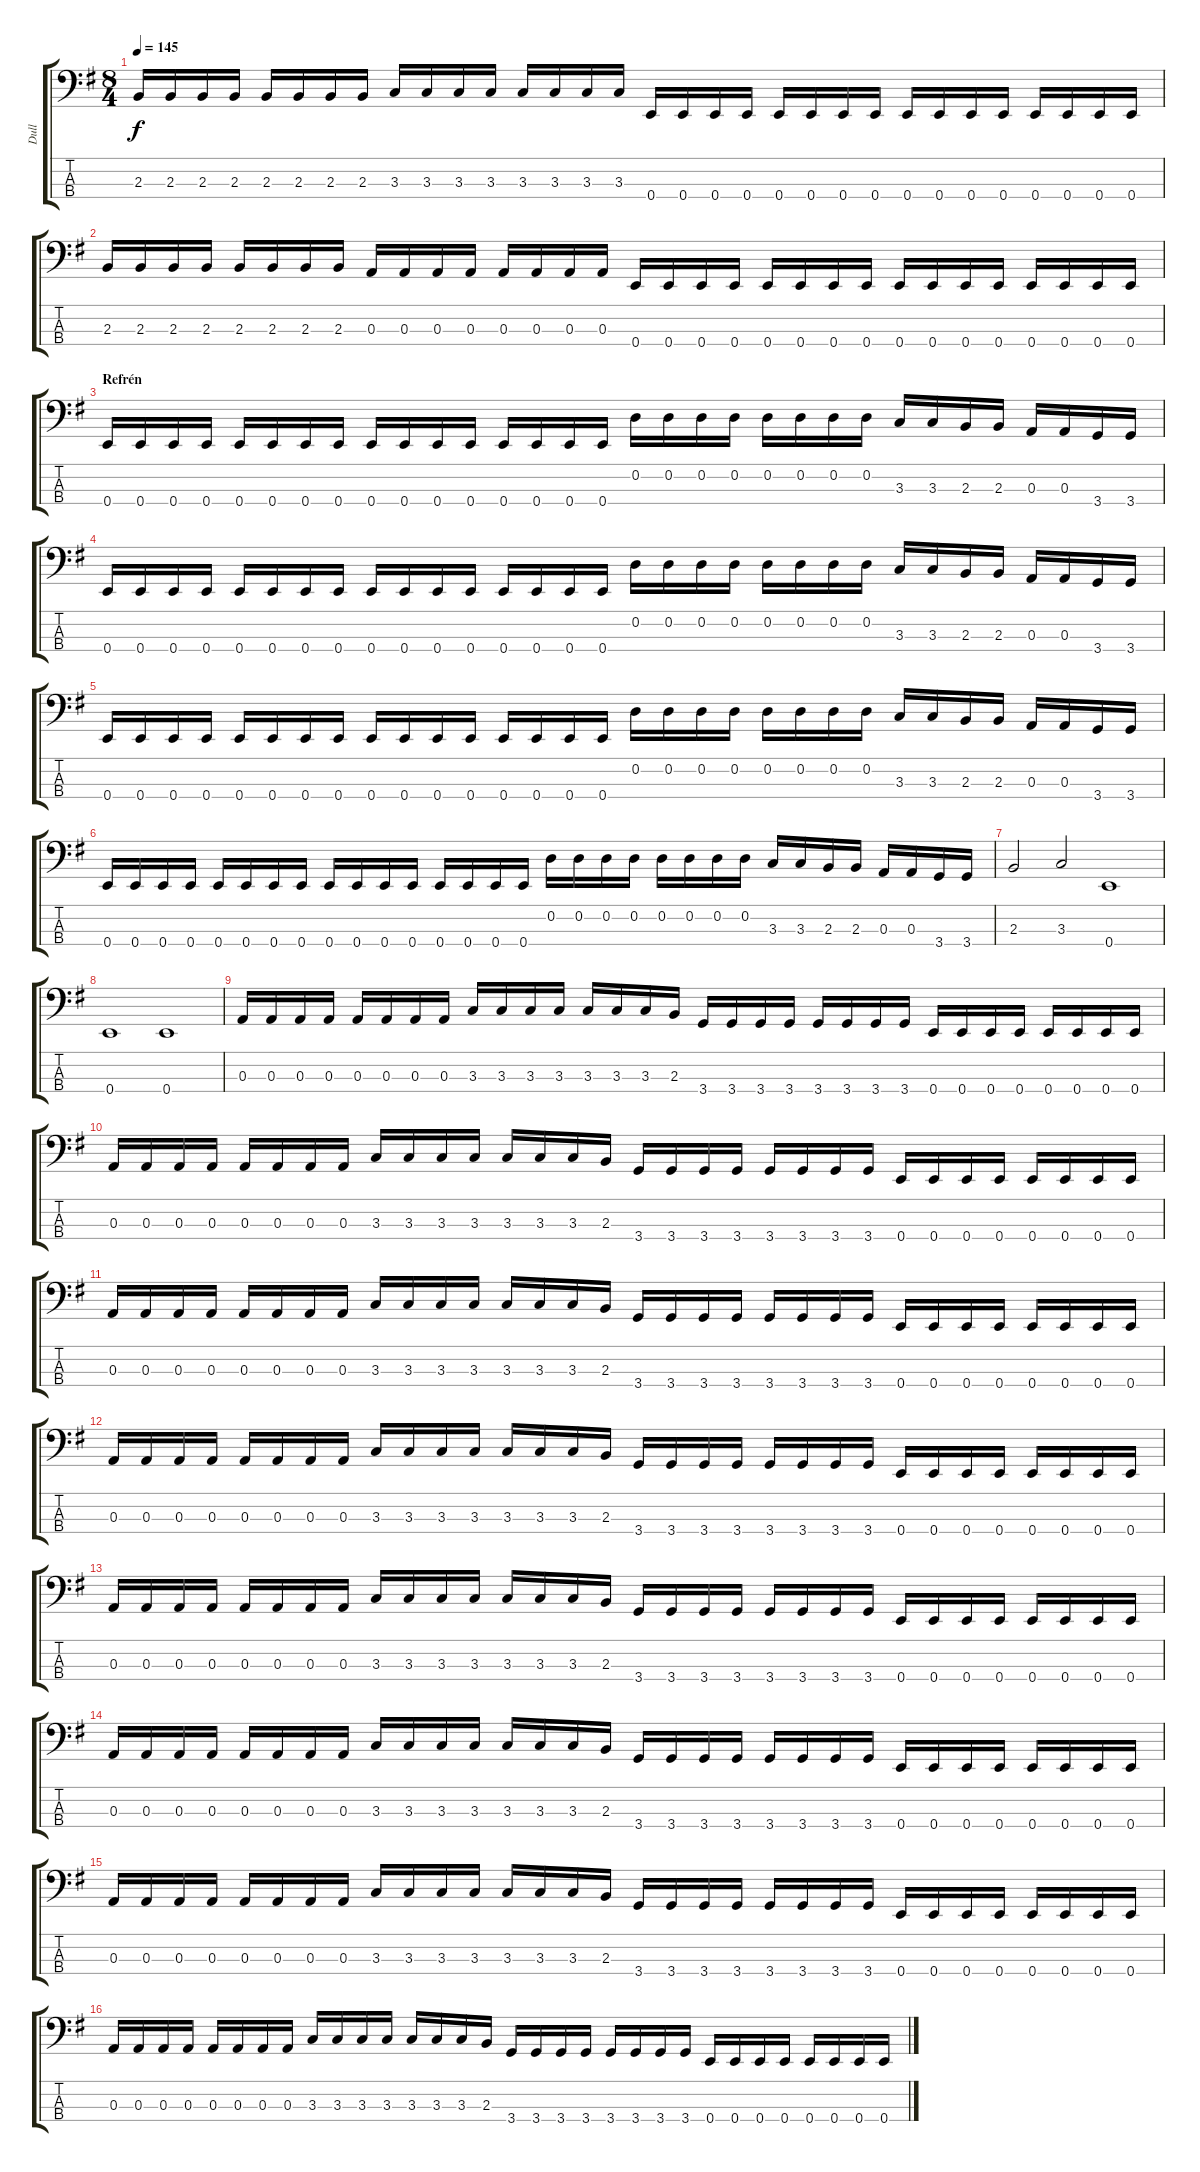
\track ("Dull" "Dull") {instrument electricbassfinger}
\staff {score tabs}
\tuning (G2 D2 A1 E1) {hide}
\ts (8 4)
\tempo 145
\clef f4
\ks eminor
2.3.16{dy f} 2.3.16 2.3.16 2.3.16 2.3.16 2.3.16 2.3.16 2.3.16 3.3.16 3.3.16 3.3.16 3.3.16 3.3.16 3.3.16 3.3.16 3.3.16 0.4.16 0.4.16 0.4.16 0.4.16 0.4.16 0.4.16 0.4.16 0.4.16 0.4.16 0.4.16 0.4.16 0.4.16 0.4.16 0.4.16 0.4.16 0.4.16 |
2.3.16 2.3.16 2.3.16 2.3.16 2.3.16 2.3.16 2.3.16 2.3.16 0.3.16 0.3.16 0.3.16 0.3.16 0.3.16 0.3.16 0.3.16 0.3.16 0.4.16 0.4.16 0.4.16 0.4.16 0.4.16 0.4.16 0.4.16 0.4.16 0.4.16 0.4.16 0.4.16 0.4.16 0.4.16 0.4.16 0.4.16 0.4.16 |
\section ("" "Refrén")
0.4.16 0.4.16 0.4.16 0.4.16 0.4.16 0.4.16 0.4.16 0.4.16 0.4.16 0.4.16 0.4.16 0.4.16 0.4.16 0.4.16 0.4.16 0.4.16 0.2.16 0.2.16 0.2.16 0.2.16 0.2.16 0.2.16 0.2.16 0.2.16 3.3.16 3.3.16 2.3.16 2.3.16 0.3.16 0.3.16 3.4.16 3.4.16 |
0.4.16 0.4.16 0.4.16 0.4.16 0.4.16 0.4.16 0.4.16 0.4.16 0.4.16 0.4.16 0.4.16 0.4.16 0.4.16 0.4.16 0.4.16 0.4.16 0.2.16 0.2.16 0.2.16 0.2.16 0.2.16 0.2.16 0.2.16 0.2.16 3.3.16 3.3.16 2.3.16 2.3.16 0.3.16 0.3.16 3.4.16 3.4.16 |
0.4.16 0.4.16 0.4.16 0.4.16 0.4.16 0.4.16 0.4.16 0.4.16 0.4.16 0.4.16 0.4.16 0.4.16 0.4.16 0.4.16 0.4.16 0.4.16 0.2.16 0.2.16 0.2.16 0.2.16 0.2.16 0.2.16 0.2.16 0.2.16 3.3.16 3.3.16 2.3.16 2.3.16 0.3.16 0.3.16 3.4.16 3.4.16 |
0.4.16 0.4.16 0.4.16 0.4.16 0.4.16 0.4.16 0.4.16 0.4.16 0.4.16 0.4.16 0.4.16 0.4.16 0.4.16 0.4.16 0.4.16 0.4.16 0.2.16 0.2.16 0.2.16 0.2.16 0.2.16 0.2.16 0.2.16 0.2.16 3.3.16 3.3.16 2.3.16 2.3.16 0.3.16 0.3.16 3.4.16 3.4.16 |
2.3.2 3.3.2 0.4.1 |
0.4.1 0.4.1 |
0.3.16 0.3.16 0.3.16 0.3.16 0.3.16 0.3.16 0.3.16 0.3.16 3.3.16 3.3.16 3.3.16 3.3.16 3.3.16 3.3.16 3.3.16 2.3.16 3.4.16 3.4.16 3.4.16 3.4.16 3.4.16 3.4.16 3.4.16 3.4.16 0.4.16 0.4.16 0.4.16 0.4.16 0.4.16 0.4.16 0.4.16 0.4.16 |
0.3.16 0.3.16 0.3.16 0.3.16 0.3.16 0.3.16 0.3.16 0.3.16 3.3.16 3.3.16 3.3.16 3.3.16 3.3.16 3.3.16 3.3.16 2.3.16 3.4.16 3.4.16 3.4.16 3.4.16 3.4.16 3.4.16 3.4.16 3.4.16 0.4.16 0.4.16 0.4.16 0.4.16 0.4.16 0.4.16 0.4.16 0.4.16 |
0.3.16 0.3.16 0.3.16 0.3.16 0.3.16 0.3.16 0.3.16 0.3.16 3.3.16 3.3.16 3.3.16 3.3.16 3.3.16 3.3.16 3.3.16 2.3.16 3.4.16 3.4.16 3.4.16 3.4.16 3.4.16 3.4.16 3.4.16 3.4.16 0.4.16 0.4.16 0.4.16 0.4.16 0.4.16 0.4.16 0.4.16 0.4.16 |
0.3.16 0.3.16 0.3.16 0.3.16 0.3.16 0.3.16 0.3.16 0.3.16 3.3.16 3.3.16 3.3.16 3.3.16 3.3.16 3.3.16 3.3.16 2.3.16 3.4.16 3.4.16 3.4.16 3.4.16 3.4.16 3.4.16 3.4.16 3.4.16 0.4.16 0.4.16 0.4.16 0.4.16 0.4.16 0.4.16 0.4.16 0.4.16 |
0.3.16 0.3.16 0.3.16 0.3.16 0.3.16 0.3.16 0.3.16 0.3.16 3.3.16 3.3.16 3.3.16 3.3.16 3.3.16 3.3.16 3.3.16 2.3.16 3.4.16 3.4.16 3.4.16 3.4.16 3.4.16 3.4.16 3.4.16 3.4.16 0.4.16 0.4.16 0.4.16 0.4.16 0.4.16 0.4.16 0.4.16 0.4.16 |
0.3.16 0.3.16 0.3.16 0.3.16 0.3.16 0.3.16 0.3.16 0.3.16 3.3.16 3.3.16 3.3.16 3.3.16 3.3.16 3.3.16 3.3.16 2.3.16 3.4.16 3.4.16 3.4.16 3.4.16 3.4.16 3.4.16 3.4.16 3.4.16 0.4.16 0.4.16 0.4.16 0.4.16 0.4.16 0.4.16 0.4.16 0.4.16 |
0.3.16 0.3.16 0.3.16 0.3.16 0.3.16 0.3.16 0.3.16 0.3.16 3.3.16 3.3.16 3.3.16 3.3.16 3.3.16 3.3.16 3.3.16 2.3.16 3.4.16 3.4.16 3.4.16 3.4.16 3.4.16 3.4.16 3.4.16 3.4.16 0.4.16 0.4.16 0.4.16 0.4.16 0.4.16 0.4.16 0.4.16 0.4.16 |
0.3.16 0.3.16 0.3.16 0.3.16 0.3.16 0.3.16 0.3.16 0.3.16 3.3.16 3.3.16 3.3.16 3.3.16 3.3.16 3.3.16 3.3.16 2.3.16 3.4.16 3.4.16 3.4.16 3.4.16 3.4.16 3.4.16 3.4.16 3.4.16 0.4.16 0.4.16 0.4.16 0.4.16 0.4.16 0.4.16 0.4.16 0.4.16
